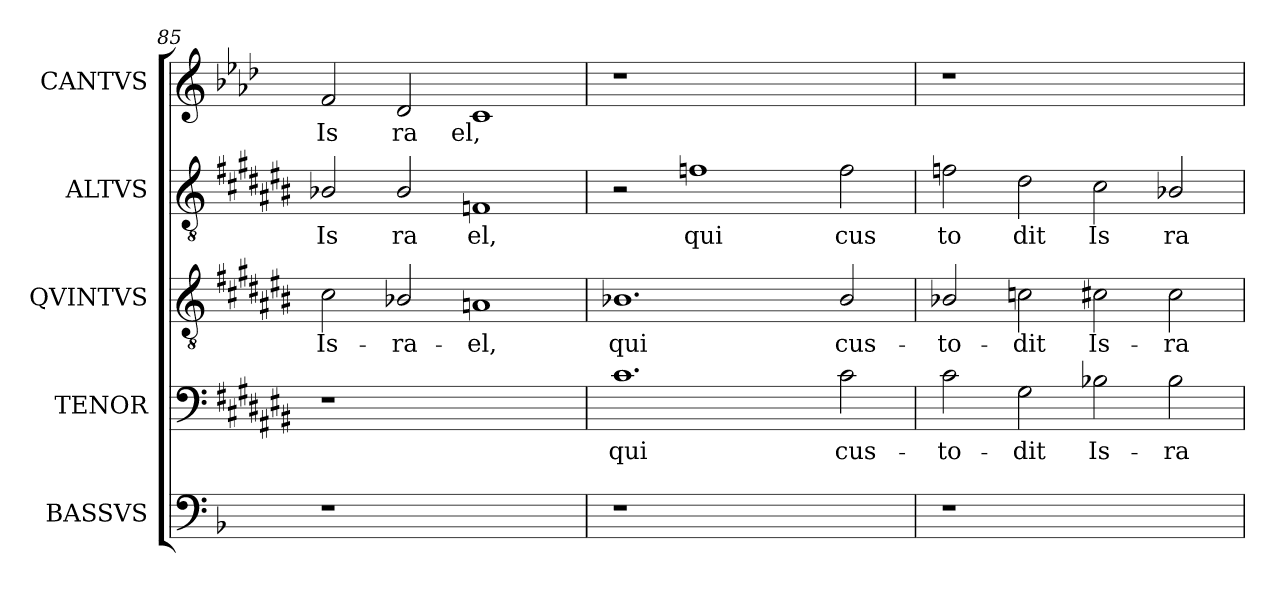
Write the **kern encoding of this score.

**kern	**kern	**text	**kern	**text	**kern	**text	**kern	**text
*part5	*part4	*part4	*part3	*part3	*part2	*part2	*part1	*part1
*staff5	*staff4	*staff4	*staff3	*staff3	*staff2	*staff2	*staff1	*staff1
*I"BASSVS	*I"TENOR	*	*I"QVINTVS	*	*I"ALTVS	*	*I"CANTVS	*
!!LO:PB:g=z
*clefF4	*clefF4	*	*clefGv2	*	*clefGv2	*	*clefG2	*
*ITrd-3c-5	*ITrd-3c-5	*	*ITrd-3c-5	*	*ITrd-3c-5	*	*	*
*k[b-e-]	*k[f#c#g#d#a#e#b#]	*	*k[f#c#g#d#a#e#b#]	*	*k[f#c#g#d#a#e#b#]	*	*k[b-e-a-d-]	*
*B-:	*C#:	*	*C#:	*	*C#:	*	*A-:	*
=85	=85	=85	=85	=85	=85	=85	=85	=85
!	!	!	!	!LO:LY:b:cj	!	!LO:LY:b:cj	!	!LO:LY:b:cj
1r	1r	.	2f#\	Is-	2e-/	Is	2f/	Is
!	!	!	!	!LO:LY:b:cj	!	!LO:LY:b:cj	!	!LO:LY:b:cj
.	.	.	2e-/	-ra-	2e-/	ra	2d-/	ra
!	!	!	!	!LO:LY:b:cj	!	!LO:LY:b:cj	!	!LO:LY:b:cj
1ryy	1ryy	.	1dn	-el,	1B-	el,	1c	el,
=86	=86	=86	=86	=86	=86	=86	=86	=86
!	!	!LO:LY:b:cj	!	!LO:LY:b:cj	!	!	!	!
1r	1.f#	qui	1.e-	qui	2r	.	1r	.
!	!	!	!	!	!	!LO:LY:b:cj	!	!
.	.	.	.	.	1b-	qui	.	.
1ryy	.	.	.	.	.	.	1ryy	.
!	!	!LO:LY:b:cj	!	!LO:LY:b:cj	!	!LO:LY:b:cj	!	!
.	2f#\	cus-	2e-/	cus-	2b-\	cus	.	.
=87	=87	=87	=87	=87	=87	=87	=87	=87
!	!	!LO:LY:b:cj	!	!LO:LY:b:cj	!	!LO:LY:b:cj	!	!
1r	2f#\	-to-	2e-/	-to-	2b-\	to	1r	.
!	!	!LO:LY:b:cj	!	!LO:LY:b:cj	!	!LO:LY:b:cj	!	!
.	2c#\	-dit	2f\	-dit	2g#\	dit	.	.
!	!	!LO:LY:b:cj	!	!LO:LY:b:cj	!	!LO:LY:b:cj	!	!
1ryy	2e-\	Is-	2f#\	Is-	2f#\	Is	1ryy	.
!	!	!LO:LY:b:cj	!	!LO:LY:b:cj	!	!LO:LY:b:cj	!	!
.	2e-\	-ra-	2f#\	-ra-	2e-/	ra	.	.
=	=	=	=	=	=	=	=	=
*-	*-	*-	*-	*-	*-	*-	*-	*-
